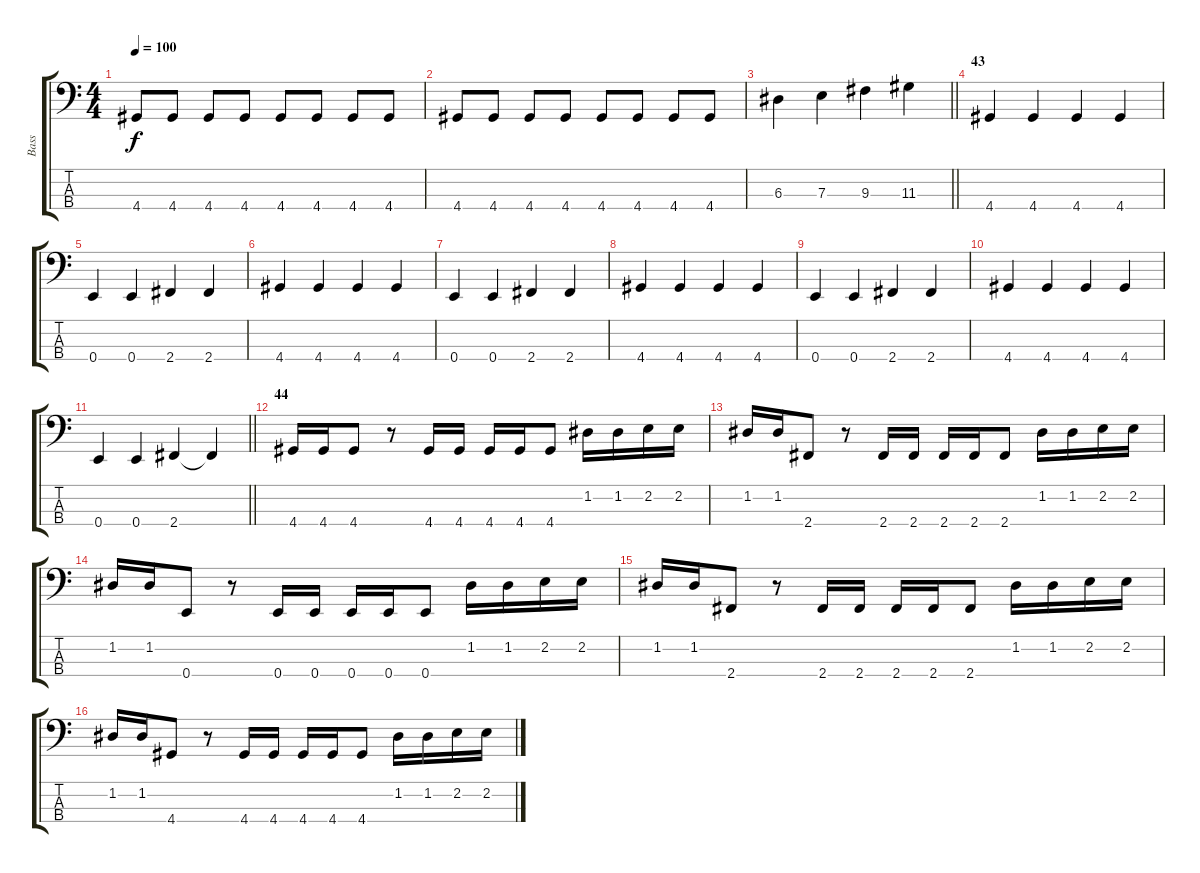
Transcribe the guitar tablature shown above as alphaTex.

\track ("Bass" "Bass") {instrument electricbassfinger}
\staff {score tabs}
\tuning (G2 D2 A1 E1) {hide}
\ts (4 4)
\tempo 100
\clef f4
\ks c
4.4.8{dy f} 4.4.8 4.4.8 4.4.8 4.4.8 4.4.8 4.4.8 4.4.8 |
4.4.8 4.4.8 4.4.8 4.4.8 4.4.8 4.4.8 4.4.8 4.4.8 |
\barLineRight lightlight
6.3.4 7.3.4 9.3.4 11.3.4 |
\section ("" "43")
4.4.4 4.4.4 4.4.4 4.4.4 |
0.4.4 0.4.4 2.4.4 2.4.4 |
4.4.4 4.4.4 4.4.4 4.4.4 |
0.4.4 0.4.4 2.4.4 2.4.4 |
4.4.4 4.4.4 4.4.4 4.4.4 |
0.4.4 0.4.4 2.4.4 2.4.4 |
4.4.4 4.4.4 4.4.4 4.4.4 |
\barLineRight lightlight
0.4.4 0.4.4 2.4.4 2.4{t}.4 |
\section ("" "44")
4.4.16 4.4.16 4.4.8 r.8 4.4.16 4.4.16 4.4.16 4.4.16 4.4.8 1.2.16 1.2.16 2.2.16 2.2.16 |
1.2.16 1.2.16 2.4.8 r.8 2.4.16 2.4.16 2.4.16 2.4.16 2.4.8 1.2.16 1.2.16 2.2.16 2.2.16 |
1.2.16 1.2.16 0.4.8 r.8 0.4.16 0.4.16 0.4.16 0.4.16 0.4.8 1.2.16 1.2.16 2.2.16 2.2.16 |
1.2.16 1.2.16 2.4.8 r.8 2.4.16 2.4.16 2.4.16 2.4.16 2.4.8 1.2.16 1.2.16 2.2.16 2.2.16 |
1.2.16 1.2.16 4.4.8 r.8 4.4.16 4.4.16 4.4.16 4.4.16 4.4.8 1.2.16 1.2.16 2.2.16 2.2.16
